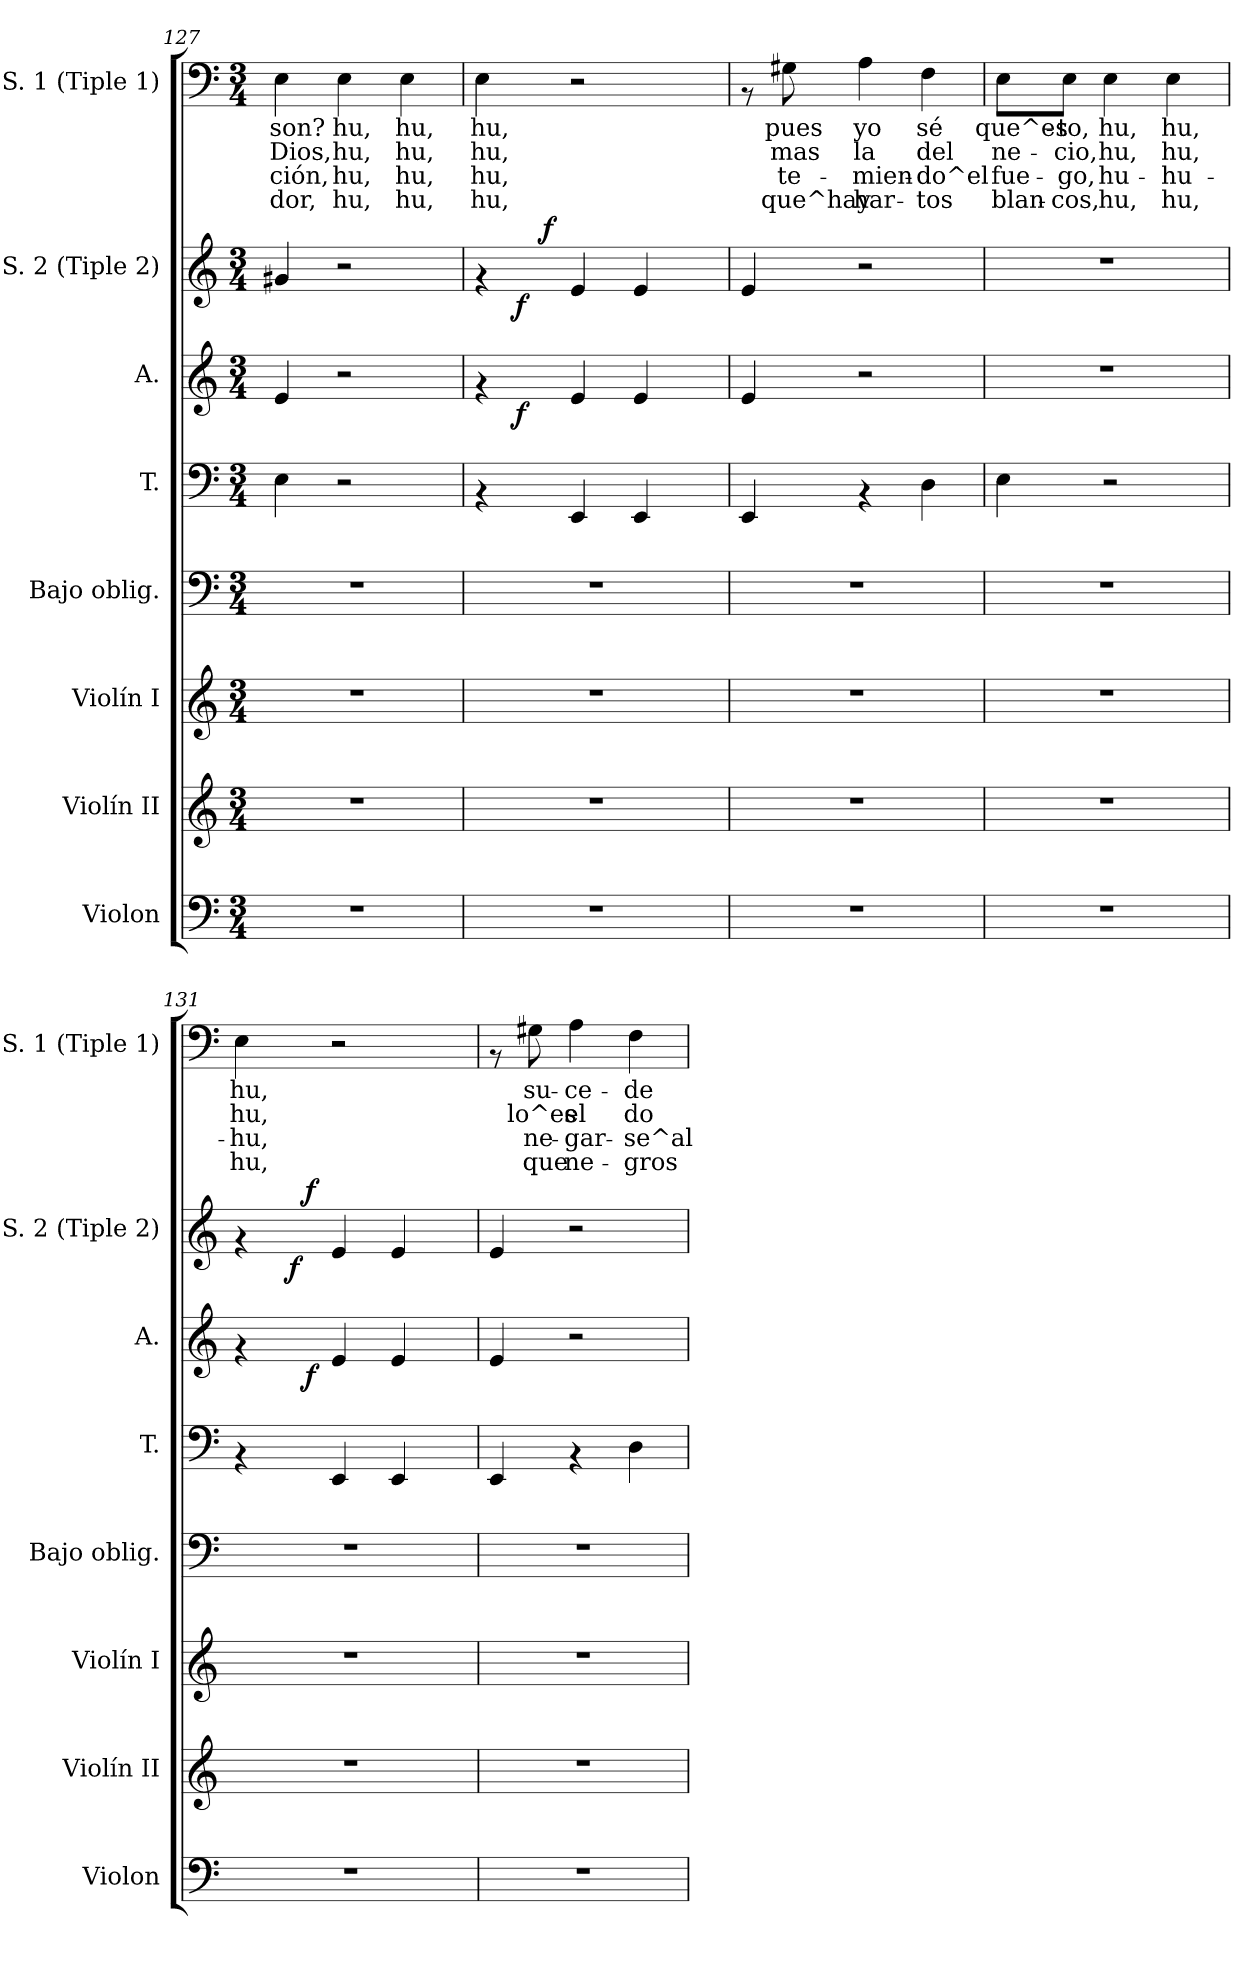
**kern	**kern	**kern	**kern	**kern	**text	**kern	**dynam	**kern	**dynam	**kern	**text	**text	**text	**text
*part8	*part7	*part6	*part5	*part4	*part4	*part3	*part3	*part2	*part2	*part1	*part1	*part1	*part1	*part1
*staff8	*staff7	*staff6	*staff5	*staff4	*staff4	*staff3	*staff3	*staff2	*staff2	*staff1	*staff1	*staff1	*staff1	*staff1
*I"Violon	*I"Violín II	*I"Violín I	*I"Bajo oblig.	*I"T.	*	*I"A.	*	*I"S. 2 (Tiple 2)	*	*I"S. 1 (Tiple 1)	*	*	*	*
*I'Violon	*I'Violín II	*I'Violín I	*I'Bajo oblig.	*I'T.	*	*I'A.	*	*I'S. 2 (Tiple 2)	*	*I'S. 1 (Tiple 1)	*	*	*	*
!!LO:LB:g=z
*clefF4	*clefG2	*clefG2	*clefF4	*clefF4	*	*clefG2	*	*clefG2	*	*clefF4	*	*	*	*
*k[]	*k[]	*k[]	*k[]	*k[]	*	*k[]	*	*k[]	*	*k[]	*	*	*	*
*C:	*C:	*C:	*C:	*C:	*	*C:	*	*C:	*	*C:	*	*	*	*
*M3/4	*M3/4	*M3/4	*M3/4	*M3/4	*	*M3/4	*	*M3/4	*	*M3/4	*	*	*	*
=127	=127	=127	=127	=127	=127	=127	=127	=127	=127	=127	=127	=127	=127	=127
!	!	!	!	!	!	!	!	!	!	!	!LO:LY:b	!LO:LY:b	!LO:LY:b	!LO:LY:b
2.r	2.r	2.r	2.r	4E\	.	4e/	.	4g#X/	.	4E\	son?	Dios,	-ción,	-dor,
!	!	!	!	!	!	!	!	!	!	!	!LO:LY:b	!LO:LY:b	!LO:LY:b	!LO:LY:b
.	.	.	.	2r	.	2r	.	2r	.	4E\	hu,	hu,	hu,	hu,
!	!	!	!	!	!	!	!	!	!	!	!LO:LY:b	!LO:LY:b	!LO:LY:b	!LO:LY:b
.	.	.	.	.	.	.	.	.	.	4E\	hu,	hu,	hu,	hu,
=128	=128	=128	=128	=128	=128	=128	=128	=128	=128	=128	=128	=128	=128	=128
!	!	!	!	!	!	!	!	!	!	!	!LO:LY:b	!LO:LY:b	!LO:LY:b	!LO:LY:b
*	*	*	*	*	*	*^	*	*^	*	*	*	*	*	*
*	*	*	*	*	*	*	*	*	*	*^	*	*	*	*	*	*
2.r	2.r	2.r	2.r	4rAA	.	4rf	8ryy	.	4rf	8ryy	8.ryy	.	4E\	hu,	hu,	hu,	hu,
!	!	!	!	!	!	!	!	!LO:DY:b	!	!	!	!LO:DY:b	!	!	!	!	!
.	.	.	.	.	.	.	2ryy	f	.	2ryy	.	f	.	.	.	.	.
!	!	!	!	!	!	!	!	!	!	!	!	!LO:DY:a	!	!	!	!	!
.	.	.	.	.	.	.	.	.	.	.	2ryy	f	.	.	.	.	.
.	.	.	.	4EE/	.	4e/	.	.	4e/	.	.	.	2r	.	.	.	.
.	.	.	.	4EE/	.	4e/	.	.	4e/	.	.	.	.	.	.	.	.
.	.	.	.	.	.	.	8ryy	.	.	8ryy	.	.	.	.	.	.	.
.	.	.	.	.	.	.	.	.	.	.	16ryy	.	.	.	.	.	.
*	*	*	*	*	*	*v	*v	*	*	*	*	*	*	*	*	*	*
*	*	*	*	*	*	*	*	*v	*v	*v	*	*	*	*	*	*
=129	=129	=129	=129	=129	=129	=129	=129	=129	=129	=129	=129	=129	=129	=129
2.r	2.r	2.r	2.r	4EE/	.	4e/	.	4e/	.	8rAA	.	.	.	.
!	!	!	!	!	!	!	!	!	!	!	!LO:LY:b	!LO:LY:b	!LO:LY:b	!LO:LY:b
.	.	.	.	.	.	.	.	.	.	8G#X\	pues	mas	te-	que^hay
!	!	!	!	!	!	!	!	!	!	!	!LO:LY:b	!LO:LY:b	!LO:LY:b	!LO:LY:b
.	.	.	.	4rAA	.	2r	.	2r	.	4A\	yo	la	-mien-	har-
!	!	!	!	!	!	!	!	!	!	!	!LO:LY:b	!LO:LY:b	!LO:LY:b	!LO:LY:b
.	.	.	.	4D\	.	.	.	.	.	4F\	sé	del	-do^el	-tos
=130	=130	=130	=130	=130	=130	=130	=130	=130	=130	=130	=130	=130	=130	=130
!	!	!	!	!	!	!	!	!	!	!	!LO:LY:b	!LO:LY:b	!LO:LY:b	!LO:LY:b
2.r	2.r	2.r	2.r	4E\	.	2.r	.	2.r	.	8E\L	que^es-	ne-	fue-	blan-
!	!	!	!	!	!	!	!	!	!	!	!LO:LY:b	!LO:LY:b	!LO:LY:b	!LO:LY:b
.	.	.	.	.	.	.	.	.	.	8E\J	-to,	-cio,	-go,	-cos,
!	!	!	!	!	!	!	!	!	!	!	!LO:LY:b	!LO:LY:b	!LO:LY:b	!LO:LY:b
.	.	.	.	2r	.	.	.	.	.	4E\	hu,	hu,	hu-	hu,
!	!	!	!	!	!	!	!	!	!	!	!LO:LY:b	!LO:LY:b	!LO:LY:b	!LO:LY:b
.	.	.	.	.	.	.	.	.	.	4E\	hu,	hu,	-hu-	hu,
=131	=131	=131	=131	=131	=131	=131	=131	=131	=131	=131	=131	=131	=131	=131
!	!	!	!	!	!	!	!	!	!	!	!LO:LY:b	!LO:LY:b	!LO:LY:b	!LO:LY:b
*	*	*	*	*	*	*^	*	*^	*	*	*	*	*	*
*	*	*	*	*	*	*	*	*	*	*^	*	*	*	*	*	*
2.r	2.r	2.r	2.r	4rAA	.	4rf	8.ryy	.	4rf	8ryy	8.ryy	.	4E\	hu,	hu,	-hu,	hu,
.	.	.	.	.	.	.	.	.	.	32ryy	.	.	.	.	.	.	.
!	!	!	!	!	!	!	!	!	!	!	!	!LO:DY:b	!	!	!	!	!
.	.	.	.	.	.	.	.	.	.	2ryy	.	f	.	.	.	.	.
!	!	!	!	!	!	!	!	!LO:DY:b	!	!	!	!LO:DY:a	!	!	!	!	!
.	.	.	.	.	.	.	2ryy	f	.	.	2ryy	f	.	.	.	.	.
.	.	.	.	4EE/	.	4e/	.	.	4e/	.	.	.	2r	.	.	.	.
.	.	.	.	4EE/	.	4e/	.	.	4e/	.	.	.	.	.	.	.	.
.	.	.	.	.	.	.	.	.	.	16.ryy	.	.	.	.	.	.	.
.	.	.	.	.	.	.	16ryy	.	.	.	16ryy	.	.	.	.	.	.
*	*	*	*	*	*	*v	*v	*	*	*	*	*	*	*	*	*	*
*	*	*	*	*	*	*	*	*v	*v	*v	*	*	*	*	*	*
!!LO:PB:g=z
=132	=132	=132	=132	=132	=132	=132	=132	=132	=132	=132	=132	=132	=132	=132
2.r	2.r	2.r	2.r	4EE/	.	4e/	.	4e/	.	8rAA	.	.	.	.
!	!	!	!	!	!	!	!	!	!	!	!LO:LY:b	!LO:LY:b	!LO:LY:b	!LO:LY:b
.	.	.	.	.	.	.	.	.	.	8G#X\	su-	lo^es	ne-	que
!	!	!	!	!	!	!	!	!	!	!	!LO:LY:b	!LO:LY:b	!LO:LY:b	!LO:LY:b
.	.	.	.	4rAA	.	2r	.	2r	.	4A\	-ce-	el	-gar-	ne-
!	!	!	!	!	!	!	!	!	!	!	!LO:LY:b	!LO:LY:b	!LO:LY:b	!LO:LY:b
.	.	.	.	4D\	.	.	.	.	.	4F\	-de	do-	-se^al	-gros
=	=	=	=	=	=	=	=	=	=	=	=	=	=	=
*-	*-	*-	*-	*-	*-	*-	*-	*-	*-	*-	*-	*-	*-	*-
